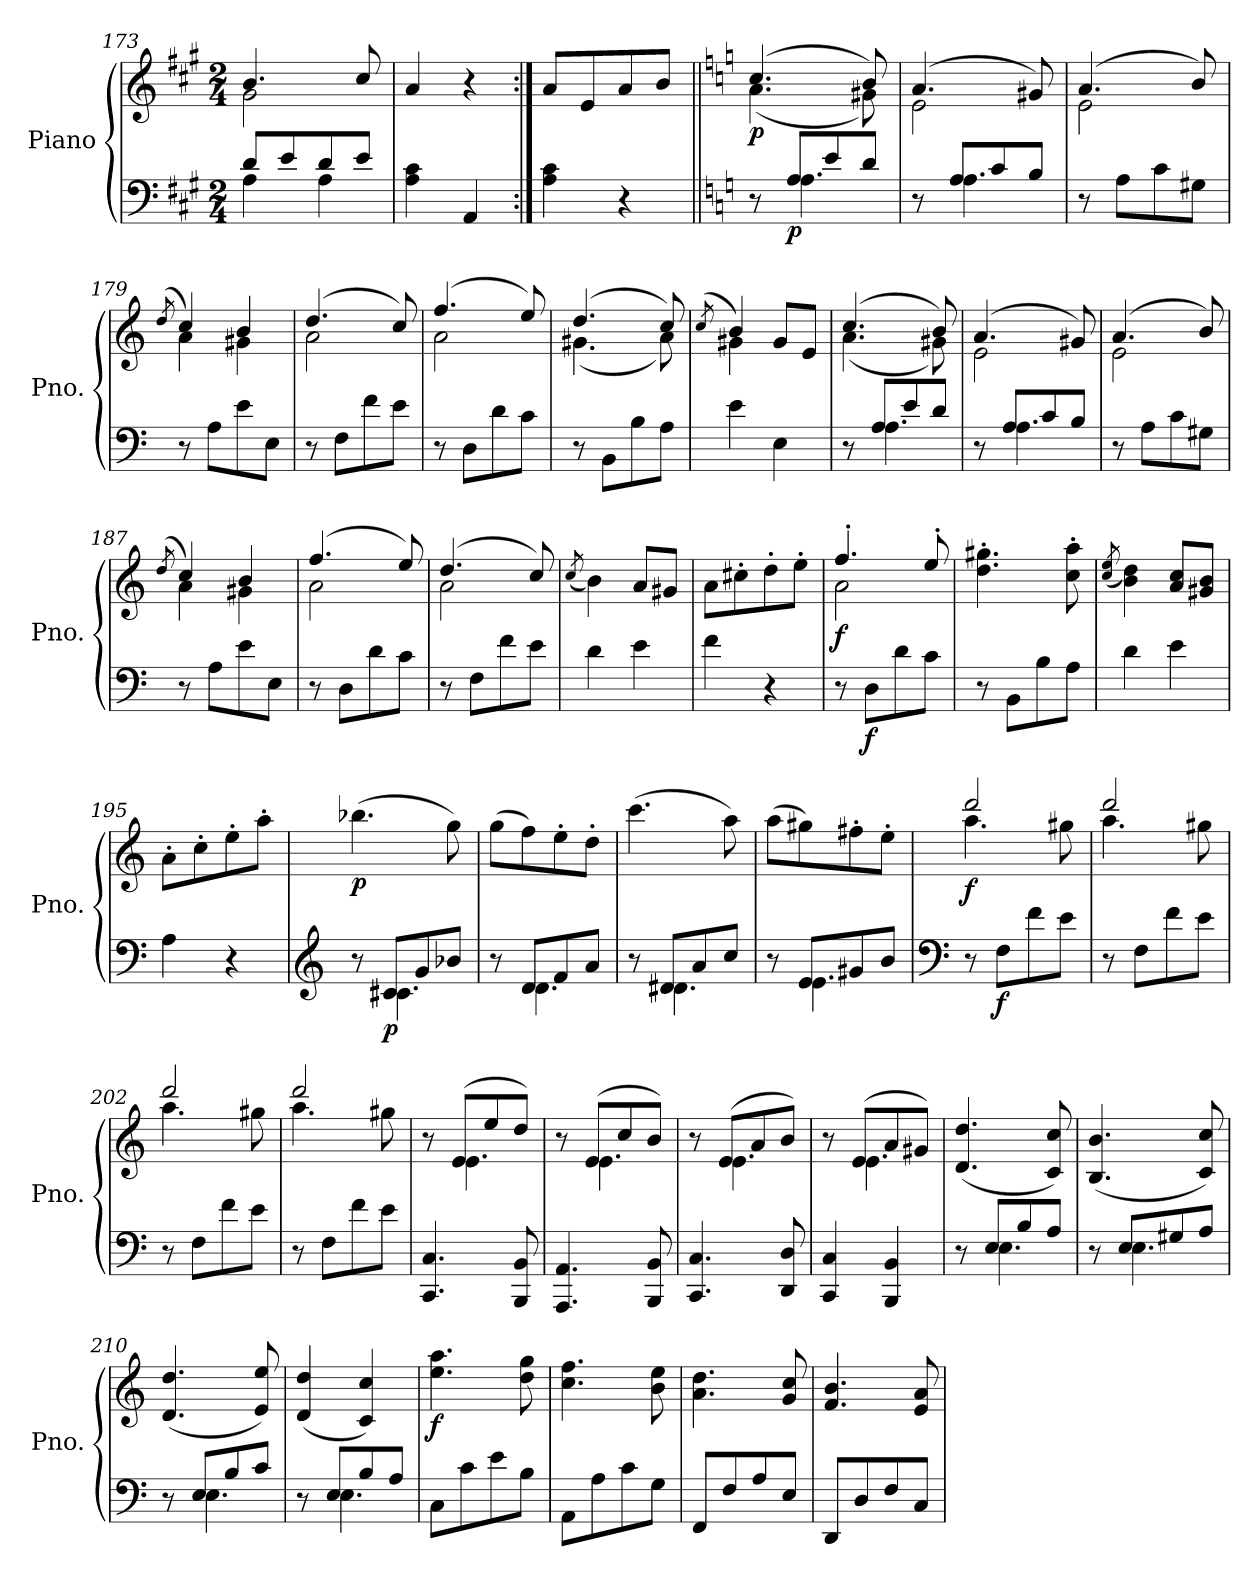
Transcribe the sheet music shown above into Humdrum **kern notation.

**kern	**kern	**dynam
*part1	*part1	*part1
*staff2	*staff1	*staff1/2
*I"Piano	*	*
*I'Pno.	*	*
*clefF4	*clefG2	*
*k[f#c#g#]	*k[f#c#g#]	*
*M2/4	*M2/4	*
=173	=173	=173
*^	*^	*
8d/L	4A\	4.b/	2g#\	.
8e/	.	.	.	.
8d/	4A\	.	.	.
8e/J	.	8cc#/	.	.
*v	*v	*	*	*
*	*v	*v	*
=174	=174	=174
4A\ 4c#\	4a/	.
4AA/	4r	.
=175:|!	=175:|!	=175:|!
4A\ 4c#\	8a/L	.
.	8e/	.
4r	8a/	.
.	8b/J	.
=176||	=176||	=176||
*k[]	*k[]	*
*^	*^	*
!	!	!	!	!LO:DY:b
8r	8ryy	(>4.cc/	(<4.a\	p
!	!	!	!	!LO:DY:b=2
8A/L	4.A\	.	.	p
8e/	.	.	.	.
8d/J	.	8b/)	8g#X\)	.
=177	=177	=177	=177	=177
8r	8ryy	(>4.a/	2e\	.
8A/L	4.A\	.	.	.
8c/	.	.	.	.
8B/J	.	8g#X/)	.	.
*v	*v	*	*	*
=178	=178	=178	=178
8r	(>4.a/	2e\	.
8A\L	.	.	.
8c\	.	.	.
8G#X\J	8b/)	.	.
=179	=179	=179	=179
.	(>8qdd/	.	.
8r	4cc/)	4a\	.
8A\L	.	.	.
8e\	4b/	4g#X\	.
8E\J	.	.	.
=180	=180	=180	=180
8r	(>4.dd/	2a\	.
8F\L	.	.	.
8f\	.	.	.
8e\J	8cc/)	.	.
=181	=181	=181	=181
8r	(>4.ff/	2a\	.
8D\L	.	.	.
8d\	.	.	.
8c\J	8ee/)	.	.
=182	=182	=182	=182
8r	(>4.dd/	(<4.g#X\	.
8BB\L	.	.	.
8B\	.	.	.
8A\J	8cc/)	8a\)	.
=183	=183	=183	=183
.	(>8qcc/	.	.
4e\	4b/)	4g#X\	.
4E\	8g#/L	4ryy	.
.	8e/J	.	.
=184	=184	=184	=184
*^	*	*	*
8r	8ryy	(>4.cc/	(<4.a\	.
8A/L	4.A\	.	.	.
8e/	.	.	.	.
8d/J	.	8b/)	8g#X\)	.
=185	=185	=185	=185	=185
8r	8ryy	(>4.a/	2e\	.
8A/L	4.A\	.	.	.
8c/	.	.	.	.
8B/J	.	8g#X/)	.	.
*v	*v	*	*	*
=186	=186	=186	=186
8r	(>4.a/	2e\	.
8A\L	.	.	.
8c\	.	.	.
8G#X\J	8b/)	.	.
=187	=187	=187	=187
.	(>8qdd/	.	.
8r	4cc/)	4a\	.
8A\L	.	.	.
8e\	4b/	4g#X\	.
8E\J	.	.	.
=188	=188	=188	=188
8r	(>4.ff/	2a\	.
8D\L	.	.	.
8d\	.	.	.
8c\J	8ee/)	.	.
=189	=189	=189	=189
8r	(>4.dd/	2a\	.
8F\L	.	.	.
8f\	.	.	.
8e\J	8cc/)	.	.
*	*v	*v	*
=190	=190	=190
.	(<8qcc/	.
4d\	4b\)	.
4e\	8a/L	.
.	8g#X/J	.
=191	=191	=191
4f\	8a\L	.
.	8cc#X'\	.
4r	8dd'\	.
.	8ee'\J	.
=192	=192	=192
*	*^	*
!	!	!	!LO:DY:b
8r	4.ff'/	2a\	f
!	!	!	!LO:DY:b=2
8D\L	.	.	f
8d\	.	.	.
8c\J	8ee'/	.	.
*	*v	*v	*
=193	=193	=193
8r	4.dd\' 4.gg#X\'	.
8BB\L	.	.
8B\	.	.
8A\J	8cc\' 8aa\'	.
=194	=194	=194
.	(<8qcc/ 8qee/	.
4d\	4b\ 4dd\)	.
4e\	8a/ 8cc/L	.
.	8g#X/ 8b/J	.
=195	=195	=195
4A\	8a'\L	.
.	8cc'\	.
4r	8ee'\	.
.	8aa'\J	.
=196	=196	=196
*clefG2	*	*
*^	*	*
!	!	!	!LO:DY:b
8r	8ryy	(>4.bb-X\	p
!	!	!	!LO:DY:b=2
8c#X/L	4.c#\	.	p
8g/	.	.	.
8b-X/J	.	8gg\)	.
=197	=197	=197	=197
8r	8ryy	(>8gg\L	.
8d/L	4.d\	8ff\)	.
8f/	.	8ee'\	.
8a/J	.	8dd'\J	.
=198	=198	=198	=198
8r	8ryy	(>4.ccc\	.
8d#X/L	4.d#\	.	.
8a/	.	.	.
8cc/J	.	8aa\)	.
=199	=199	=199	=199
8r	8ryy	(>8aa\L	.
8e/L	4.e\	8gg#X\)	.
8g#X/	.	8ff#X'\	.
8b/J	.	8ee'\J	.
*v	*v	*	*
=200	=200	=200
*clefF4	*	*
*	*^	*
!	!	!	!LO:DY:b
8r	2ddd/	4.aa\	f
!	!	!	!LO:DY:b=2
8F\L	.	.	f
8f\	.	.	.
8e\J	.	8gg#X\	.
=201	=201	=201	=201
8r	2ddd/	4.aa\	.
8F\L	.	.	.
8f\	.	.	.
8e\J	.	8gg#X\	.
=202	=202	=202	=202
8r	2ddd/	4.aa\	.
8F\L	.	.	.
8f\	.	.	.
8e\J	.	8gg#X\	.
=203	=203	=203	=203
8r	2ddd/	4.aa\	.
8F\L	.	.	.
8f\	.	.	.
8e\J	.	8gg#X\	.
=204	=204	=204	=204
4.CC/ 4.C/	8r	8ryy	.
.	(>8e/L	4.e\	.
.	8ee/	.	.
8BBB/ 8BB/	8dd/J)	.	.
=205	=205	=205	=205
4.AAA/ 4.AA/	8r	8ryy	.
.	(>8e/L	4.e\	.
.	8cc/	.	.
8BBB/ 8BB/	8b/J)	.	.
=206	=206	=206	=206
4.CC/ 4.C/	8r	8ryy	.
.	(>8e/L	4.e\	.
.	8a/	.	.
8DD/ 8D/	8b/J)	.	.
=207	=207	=207	=207
4CC/ 4C/	8r	8ryy	.
.	(>8e/L	4.e\	.
4BBB/ 4BB/	8a/	.	.
.	8g#X/J)	.	.
*	*v	*v	*
=208	=208	=208
*^	*	*
8r	8ryy	(<4.d/ 4.dd/	.
8E/L	4.E\	.	.
8B/	.	.	.
8A/J	.	8c/ 8cc/)	.
=209	=209	=209	=209
8r	8ryy	(<4.B/ 4.b/	.
8E/L	4.E\	.	.
8G#X/	.	.	.
8A/J	.	8c/ 8cc/)	.
=210	=210	=210	=210
8r	8ryy	(<4.d/ 4.dd/	.
8E/L	4.E\	.	.
8B/	.	.	.
8c/J	.	8e/ 8ee/)	.
=211	=211	=211	=211
8r	8ryy	(<4d/ 4dd/	.
8E/L	4.E\	.	.
8B/	.	4c/ 4cc/)	.
8A/J	.	.	.
*v	*v	*	*
=212	=212	=212
!	!	!LO:DY:b
8C\L	4.ee\ 4.aa\	f
8c\	.	.
8e\	.	.
8B\J	8dd\ 8gg\	.
=213	=213	=213
8AA\L	4.cc\ 4.ff\	.
8A\	.	.
8c\	.	.
8G\J	8b\ 8ee\	.
=214	=214	=214
8FF/L	4.a\ 4.dd\	.
8F/	.	.
8A/	.	.
8E/J	8g/ 8cc/	.
=215	=215	=215
8DD/L	4.f/ 4.b/	.
8D/	.	.
8F/	.	.
8C/J	8e/ 8a/	.
=	=	=
*-	*-	*-
